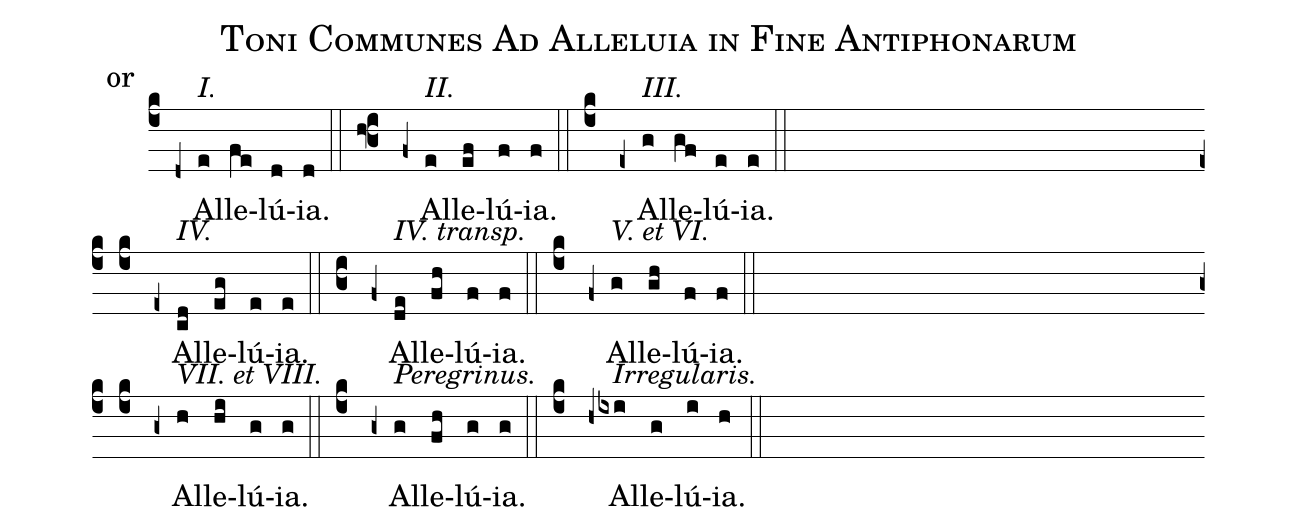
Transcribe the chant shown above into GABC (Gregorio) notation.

name:Toni Communes Ad Alleluia in Fine Antiphonarum;
office-part:or;
%%
(c4) ~(d+) Al([alt:I.]e)le(fe)lú(d){ia}.(d) (::)
(f3) ~(f+) Al([alt:II.]e)le(ef)lú(f){ia}.(f) (::)
(c4) ~(e+) Al([alt:III.]g)le(gf)lú(e){ia}.(e) (::Z)
(c4) ~(e+) Al([alt:IV.]cd)le(eg)lú(e){ia}.(e) (::)
(c3) ~(f+) Al([alt:IV. transp.]de)le(fh)lú(f){ia}.(f) (::)
(c4) ~(f+) Al([alt:V. et VI.]g)le(gh)lú(f){ia}.(f) (::Z)
(c4) ~(g+) Al([alt:VII. et VIII.]h)le(hi)lú(g){ia}.(g) (::)
(c4) ~(g+) Al([alt:Peregrinus.]g)le(fh)lú(g){ia}.(g) (::)
(c4) ~(h+) Al([alt:~~Irregularis.]ixi)le(g)lú(i){ia}.(h) (::)
